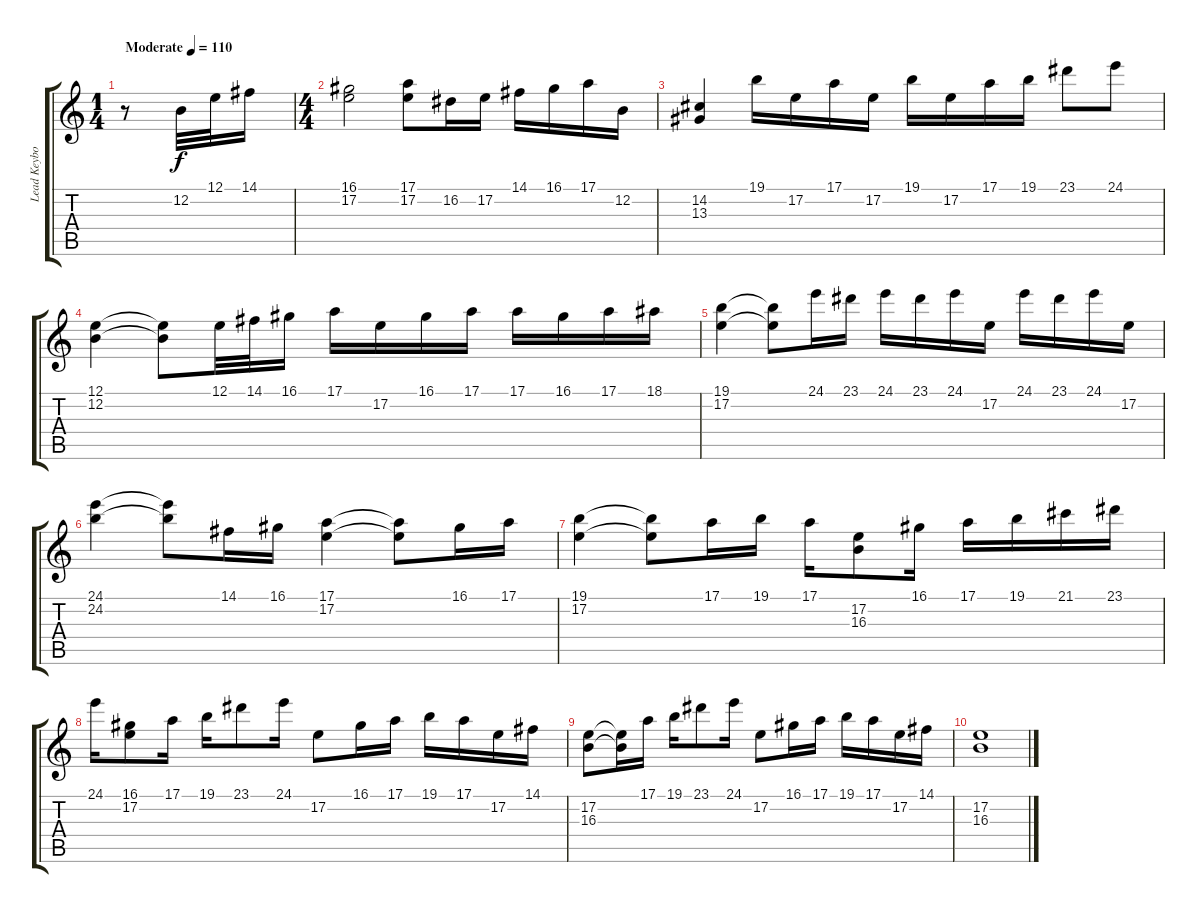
\track ("Lead Keyboard" "Lead Keybo") {instrument acousticgrandpiano}
\staff {score tabs}
\tuning (E4 B3 G3 D3 A2 E2) {hide}
\ts (1 4)
\tempo (110 "Moderate")
\clef g2
\ks c
r.8{dy f instrument acousticgrandpiano} 12.2.32 12.1.32 14.1.16 |
\ts (4 4)
(16.1 17.2).2 (17.1 17.2).8 16.2.16 17.2.16 14.1.16 16.1.16 17.1.16 12.2.16 |
(14.2 13.3).4 19.1.16 17.2.16 17.1.16 17.2.16 19.1.16 17.2.16 17.1.16 19.1.16 23.1.8 24.1.8 |
(12.1 12.2).4 (12.1{t} 12.2{t}).8 12.1.32 14.1.32 16.1.16 17.1.16 17.2.16 16.1.16 17.1.16 17.1.16 16.1.16 17.1.16 18.1.16 |
(19.1 17.2).4 (19.1{t} 17.2{t}).8 24.1.16 23.1.16 24.1.16 23.1.16 24.1.16 17.2.16 24.1.16 23.1.16 24.1.16 17.2.16 |
(24.1 24.2).4 (24.1{t} 24.2{t}).8 14.1.16 16.1.16 (17.1 17.2).4 (17.1{t} 17.2{t}).8 16.1.16 17.1.16 |
(19.1 17.2).4 (19.1{t} 17.2{t}).8 17.1.16 19.1.16 17.1.16 (17.2 16.3).8 16.1.16 17.1.16 19.1.16 21.1.16 23.1.16 |
24.1.16 (16.1 17.2).8 17.1.16 19.1.16 23.1.8 24.1.16 17.2.8 16.1.16 17.1.16 19.1.16 17.1.16 17.2.16 14.1.16 |
(17.2 16.3).8 (17.2{t} 16.3{t}).16 17.1.16 19.1.16 23.1.8 24.1.16 17.2.8 16.1.16 17.1.16 19.1.16 17.1.16 17.2.16 14.1.16 |
(17.2 16.3).1
